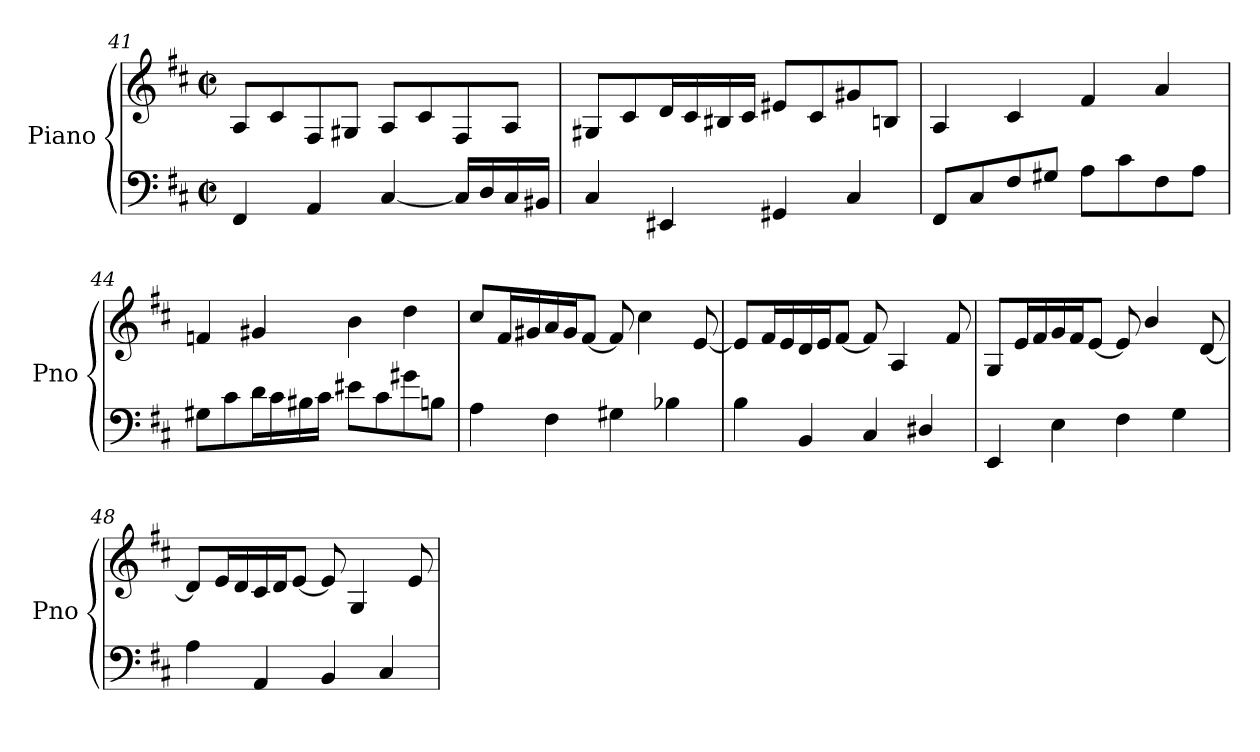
**kern	**kern
*part1	*part1
*staff2	*staff1
*I"Piano	*
*I'Pno	*
!!LO:LB:g=z
*clefF4	*clefG2
*k[f#c#]	*k[f#c#]
*M2/2	*M2/2
*met(c|)	*met(c|)
=41	=41
4FF#/	8A/L
.	8c#/
4AA/	8F#/
.	8G#X/J
[4C#/	8A/L
.	8c#/
16C#/LL]	8F#/
16D/	.
16C#/	8A/J
16BB#X/JJ	.
=42	=42
4C#/	8G#X/L
.	8c#/
4EE#X/	16d/L
.	16c#/
.	16B#X/
.	16c#/JJ
4GG#X/	8e#X/L
.	8c#/
4C#/	8g#X/
.	8Bn/J
=43	=43
8FF#/L	4A/
8C#/	.
8F#/	4c#/
8G#X/J	.
8A\L	4f#/
8c#\	.
8F#\	4a/
8A\J	.
=44	=44
8G#X\L	4fni/
8c#\	.
16d\L	4g#X/
16c#\	.
16B#X\	.
16c#\JJ	.
8e#X\L	4b\
8c#\	.
8g#X\	4dd\
8Bn\J	.
!!LO:LB:g=z
=45	=45
4A\	8cc#/L
.	16f#/L
.	16g#X/
4F#\	16a/
.	16g#/J
.	[8f#/J
4G#X\	8f#/]
.	4cc#\
4B-Xi\	.
.	[8e/
=46	=46
4B\	8e/L]
.	16f#/L
.	16e/
4BB/	16d/
.	16e/J
.	[8f#/J
4C#/	8f#/]
.	4A/
4D#X/	.
.	8f#/
=47	=47
4EE/	8G/L
.	16e/L
.	16f#/
4E\	16g/
.	16f#/J
.	[8e/J
4F#\	8e/]
.	4b/
4G\	.
.	[8d/
=48	=48
4A\	8d/L]
.	16e/L
.	16d/
4AA/	16c#/
.	16d/J
.	[8e/J
4BB/	8e/]
.	4G/
4C#/	.
.	8e/
=	=
*-	*-
